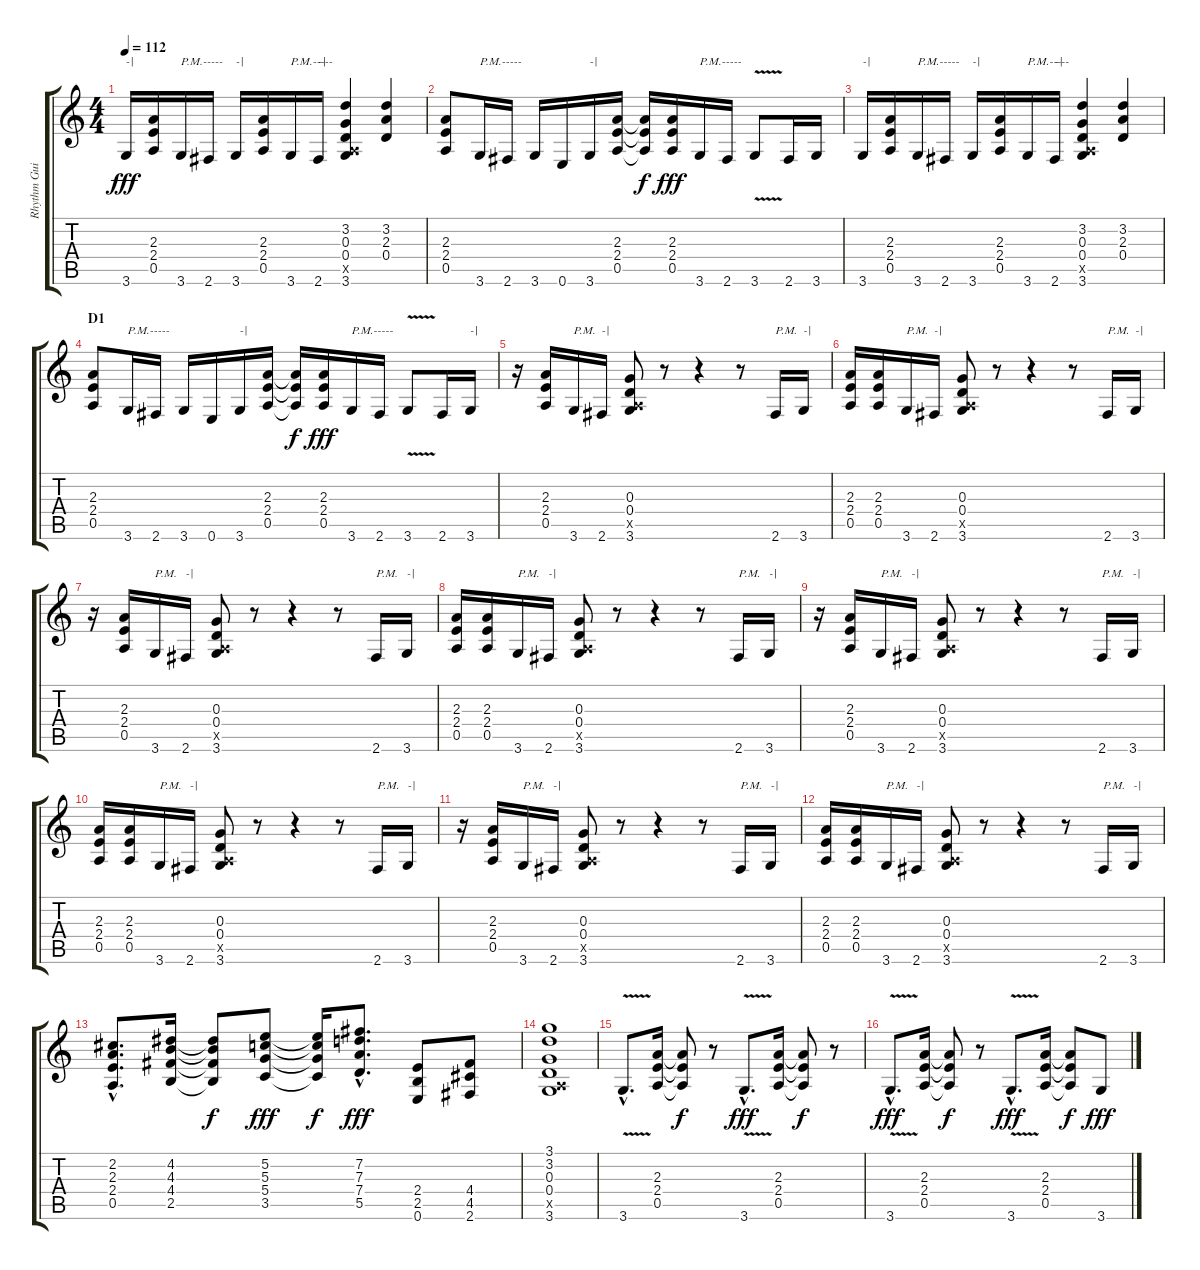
\track ("Rhythm Guitar" "Rhythm Gui") {instrument distortionguitar}
\staff {score tabs}
\tuning (E4 B3 G3 D3 A2 E2) {hide}
\ts (4 4)
\tempo 112
\clef g2
\ks c
3.6.16{txt "-|" dy fff} (2.3 2.4 0.5).16 3.6.16{txt "P.M.-----"} 2.6.16 3.6.16{txt "-|"} (2.3 2.4 0.5).16 3.6.16{txt "P.M.-----"} 2.6.16{txt "-|"} (3.2 0.3 0.4 0.5{x} 3.6).4 (3.2 2.3 0.4).4 |
(2.3 2.4 0.5).8 3.6.16{txt "P.M.-----"} 2.6.16 3.6.16 0.6.16 3.6.16{txt "-|"} (2.3 2.4 0.5).16 (2.3{t} 2.4{t} 0.5{t}).16{dy f} (2.3 2.4 0.5).16{dy fff} 3.6.16{txt "P.M.-----"} 2.6.16 3.6{v}.8 2.6.16 3.6.16 |
3.6.16{txt "-|"} (2.3 2.4 0.5).16 3.6.16{txt "P.M.-----"} 2.6.16 3.6.16{txt "-|"} (2.3 2.4 0.5).16 3.6.16{txt "P.M.-----"} 2.6.16{txt "-|"} (3.2 0.3 0.4 0.5{x} 3.6).4 (3.2 2.3 0.4).4 |
\section ("" "D1")
(2.3 2.4 0.5).8 3.6.16{txt "P.M.-----"} 2.6.16 3.6.16 0.6.16 3.6.16{txt "-|"} (2.3 2.4 0.5).16 (2.3{t} 2.4{t} 0.5{t}).16{dy f} (2.3 2.4 0.5).16{dy fff} 3.6.16{txt "P.M.-----"} 2.6.16 3.6{v}.8 2.6.16 3.6.16{txt "-|"} |
r.16 (2.3 2.4 0.5).16 3.6.16{txt "P.M."} 2.6.16{txt "-|"} (0.3 0.4 0.5{x} 3.6).8 r.8 r.4 r.8 2.6.16{txt "P.M."} 3.6.16{txt "-|"} |
(2.3 2.4 0.5).16 (2.3 2.4 0.5).16 3.6.16{txt "P.M."} 2.6.16{txt "-|"} (0.3 0.4 0.5{x} 3.6).8 r.8 r.4 r.8 2.6.16{txt "P.M."} 3.6.16{txt "-|"} |
r.16 (2.3 2.4 0.5).16 3.6.16{txt "P.M."} 2.6.16{txt "-|"} (0.3 0.4 0.5{x} 3.6).8 r.8 r.4 r.8 2.6.16{txt "P.M."} 3.6.16{txt "-|"} |
(2.3 2.4 0.5).16 (2.3 2.4 0.5).16 3.6.16{txt "P.M."} 2.6.16{txt "-|"} (0.3 0.4 0.5{x} 3.6).8 r.8 r.4 r.8 2.6.16{txt "P.M."} 3.6.16{txt "-|"} |
r.16 (2.3 2.4 0.5).16 3.6.16{txt "P.M."} 2.6.16{txt "-|"} (0.3 0.4 0.5{x} 3.6).8 r.8 r.4 r.8 2.6.16{txt "P.M."} 3.6.16{txt "-|"} |
(2.3 2.4 0.5).16 (2.3 2.4 0.5).16 3.6.16{txt "P.M."} 2.6.16{txt "-|"} (0.3 0.4 0.5{x} 3.6).8 r.8 r.4 r.8 2.6.16{txt "P.M."} 3.6.16{txt "-|"} |
r.16 (2.3 2.4 0.5).16 3.6.16{txt "P.M."} 2.6.16{txt "-|"} (0.3 0.4 0.5{x} 3.6).8 r.8 r.4 r.8 2.6.16{txt "P.M."} 3.6.16{txt "-|"} |
(2.3 2.4 0.5).16 (2.3 2.4 0.5).16 3.6.16{txt "P.M."} 2.6.16{txt "-|"} (0.3 0.4 0.5{x} 3.6).8 r.8 r.4 r.8 2.6.16{txt "P.M."} 3.6.16{txt "-|"} |
(2.2{hac} 2.3{hac} 2.4{hac} 0.5{hac}).8{d} (4.2 4.3 4.4 2.5).16 (4.2{t} 4.3{t} 4.4{t} 2.5{t}).8{dy f} (5.2 5.3 5.4 3.5).8{dy fff} (5.2{t} 5.3{t} 5.4{t} 3.5{t}).16{dy f} (7.2{hac} 7.3{hac} 7.4{hac} 5.5{hac}).8{d dy fff} (2.4 2.5 0.6).8 (4.4 4.5 2.6).8 |
(3.1 3.2 0.3 0.4 0.5{x} 3.6).1 |
3.6{v hac}.8{d} (2.3 2.4 0.5).16 (2.3{t} 2.4{t} 0.5{t}).8{dy f} r.8 3.6{v hac}.8{d dy fff} (2.3 2.4 0.5).16 (2.3{t} 2.4{t} 0.5{t}).8{dy f} r.8 |
3.6{v hac}.8{d dy fff} (2.3 2.4 0.5).16 (2.3{t} 2.4{t} 0.5{t}).8{dy f} r.8 3.6{v hac}.8{d dy fff} (2.3 2.4 0.5).16 (2.3{t} 2.4{t} 0.5{t}).8{dy f} 3.6.8{dy fff}
